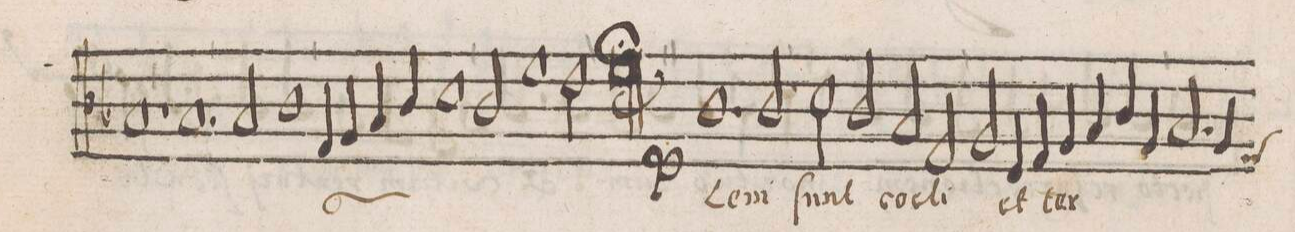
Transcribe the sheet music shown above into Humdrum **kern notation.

**kern	**text
*I"CANTVS	*
*clefC3	*
*k[b-]	*
*met()	*
*M2/1	*
1B-	-us
=22-	=22-
1r	.
1.B-	Do-
=23-	=23-
2B-/	-mi-
1c	-nus
=24-	=24-
4G/	de-
4A/	.
4B-/	.
4c/	.
1d	.
=25-	=25-
2c/	-us
1f	ſab-
2e\	-ba-
=26-	=26-
0f;	-ot
*	*Xij
=27||	=27||
1.c	Ple-
2c/	-ni
=28-	=28-
2d\	ſunt
2c/	.
2B-/	coe-
2G/	-li
=29-	=29-
2A/	.
4F/	et
4G/	ter-
4A/	.
4B-/	.
4c/	.
4A/	.
=30-	=30-
2.B-/	.
*custos:G	*
4A/	.
*-	*-
